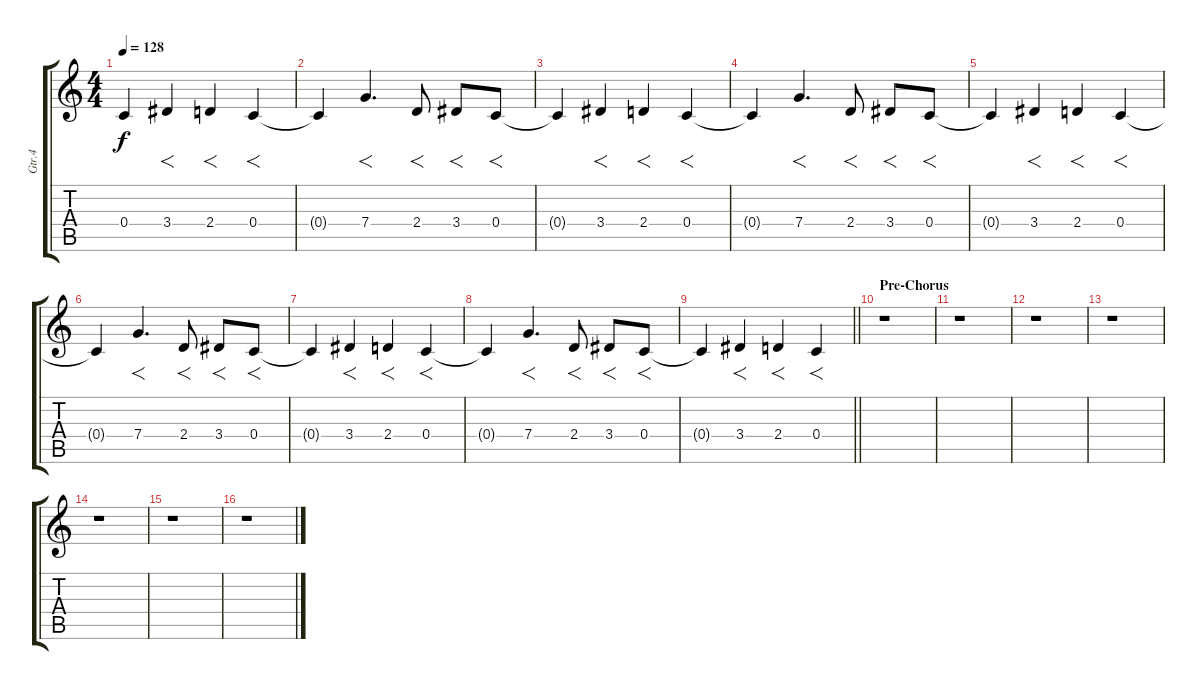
\track ("Gtr.4" "Gtr.4") {instrument distortionguitar}
\staff {score tabs}
\tuning (D4 A3 F3 C3 G2 C2) {hide}
\ts (4 4)
\tempo 128
\clef g2
\ks c
0.4{t}.4{dy f} 3.4.4{f} 2.4.4{f} 0.4.4{f} |
0.4{t}.4 7.4.4{f d} 2.4.8{f} 3.4.8{f} 0.4.8{f} |
0.4{t}.4 3.4.4{f} 2.4.4{f} 0.4.4{f} |
0.4{t}.4 7.4.4{f d} 2.4.8{f} 3.4.8{f} 0.4.8{f} |
0.4{t}.4 3.4.4{f} 2.4.4{f} 0.4.4{f} |
0.4{t}.4 7.4.4{f d} 2.4.8{f} 3.4.8{f} 0.4.8{f} |
0.4{t}.4 3.4.4{f} 2.4.4{f} 0.4.4{f} |
0.4{t}.4 7.4.4{f d} 2.4.8{f} 3.4.8{f} 0.4.8{f} |
\barLineRight lightlight
0.4{t}.4 3.4.4{f} 2.4.4{f} 0.4.4{f} |
\section ("" "Pre-Chorus")
r.1 |
r.1 |
r.1 |
r.1 |
r.1 |
r.1 |
r.1
